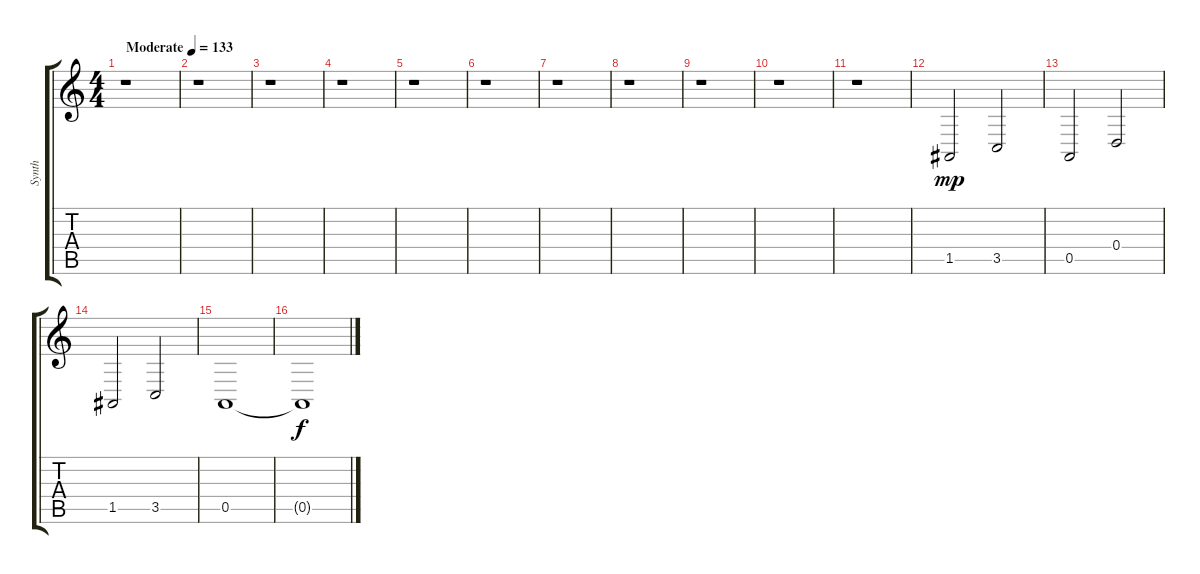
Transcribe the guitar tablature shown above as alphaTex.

\track ("Synth" "Synth") {instrument synthstrings1}
\staff {score tabs}
\tuning (E4 B3 G3 D3 A2 E2) {hide}
\ts (4 4)
\tempo (133 "Moderate")
\clef g2
\ks c
r.1{dy mp instrument synthstrings1} |
r.1 |
r.1 |
r.1 |
r.1 |
r.1 |
r.1 |
r.1 |
r.1 |
r.1 |
r.1 |
1.5.2 3.5.2 |
0.5.2 0.4.2 |
1.5.2 3.5.2 |
0.5.1 |
0.5{t}.1{dy f}
